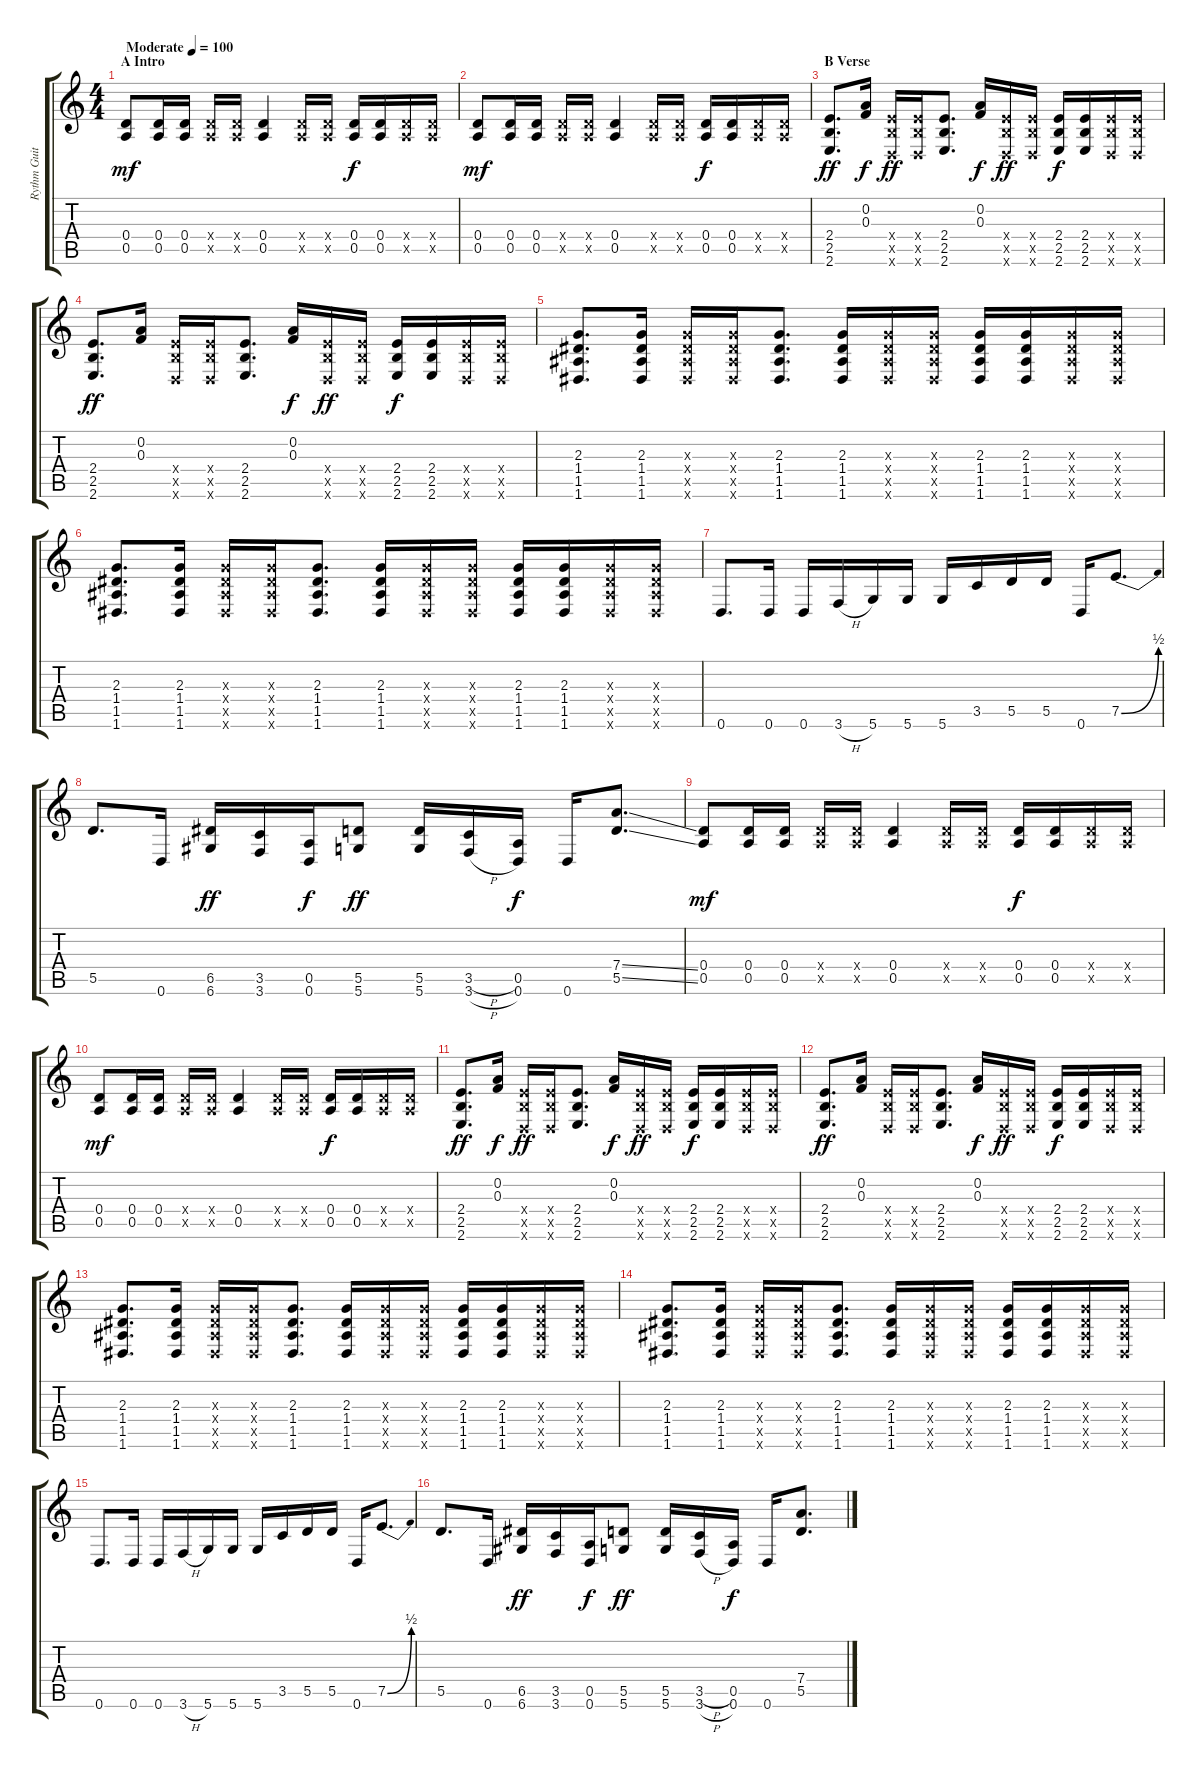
\track ("Rythm Guitar" "Rythm Guit") {instrument overdrivenguitar}
\staff {score tabs}
\tuning (E4 A3 F3 D3 A2 D2) {hide}
\ts (4 4)
\section ("" "A Intro")
\tempo (100 "Moderate")
\clef g2
\ks c
(0.4 0.5).8{dy mf instrument overdrivenguitar} (0.4 0.5).16 (0.4 0.5).16 (0.4{x} 0.5{x}).16 (0.4{x} 0.5{x}).16 (0.4 0.5).4 (0.4{x} 0.5{x}).16 (0.4{x} 0.5{x}).16 (0.4 0.5).16{dy f} (0.4 0.5).16 (0.4{x} 0.5{x}).16 (0.4{x} 0.5{x}).16 |
(0.4 0.5).8{dy mf} (0.4 0.5).16 (0.4 0.5).16 (0.4{x} 0.5{x}).16 (0.4{x} 0.5{x}).16 (0.4 0.5).4 (0.4{x} 0.5{x}).16 (0.4{x} 0.5{x}).16 (0.4 0.5).16{dy f} (0.4 0.5).16 (0.4{x} 0.5{x}).16 (0.4{x} 0.5{x}).16 |
\section ("" "B Verse")
(2.4 2.5 2.6).8{d dy ff} (0.2 0.3).16{dy f} (2.4{x} 2.5{x} 0.6{x}).16{dy ff} (2.4{x} 2.5{x} 0.6{x}).16 (2.4 2.5 2.6).8{d} (0.2 0.3).16{dy f} (2.4{x} 2.5{x} 0.6{x}).16{dy ff} (2.4{x} 2.5{x} 0.6{x}).16 (2.4 2.5 2.6).16{dy f} (2.4 2.5 2.6).16 (2.4{x} 2.5{x} 0.6{x}).16 (2.4{x} 2.5{x} 0.6{x}).16 |
(2.4 2.5 2.6).8{d dy ff} (0.2 0.3).16 (2.4{x} 2.5{x} 0.6{x}).16 (2.4{x} 2.5{x} 0.6{x}).16 (2.4 2.5 2.6).8{d} (0.2 0.3).16{dy f} (2.4{x} 2.5{x} 0.6{x}).16{dy ff} (2.4{x} 2.5{x} 0.6{x}).16 (2.4 2.5 2.6).16{dy f} (2.4 2.5 2.6).16 (2.4{x} 2.5{x} 0.6{x}).16 (2.4{x} 2.5{x} 0.6{x}).16 |
(2.3 1.4 1.5 1.6).8{d} (2.3 1.4 1.5 1.6).16 (2.3{x} 1.4{x} 1.5{x} 1.6{x}).16 (2.3{x} 1.4{x} 1.5{x} 1.6{x}).16 (2.3 1.4 1.5 1.6).8{d} (2.3 1.4 1.5 1.6).16 (2.3{x} 1.4{x} 1.5{x} 1.6{x}).16 (2.3{x} 1.4{x} 1.5{x} 1.6{x}).16 (2.3 1.4 1.5 1.6).16 (2.3 1.4 1.5 1.6).16 (2.3{x} 1.4{x} 1.5{x} 1.6{x}).16 (2.3{x} 1.4{x} 1.5{x} 1.6{x}).16 |
(2.3 1.4 1.5 1.6).8{d} (2.3 1.4 1.5 1.6).16 (2.3{x} 1.4{x} 1.5{x} 1.6{x}).16 (2.3{x} 1.4{x} 1.5{x} 1.6{x}).16 (2.3 1.4 1.5 1.6).8{d} (2.3 1.4 1.5 1.6).16 (2.3{x} 1.4{x} 1.5{x} 1.6{x}).16 (2.3{x} 1.4{x} 1.5{x} 1.6{x}).16 (2.3 1.4 1.5 1.6).16 (2.3 1.4 1.5 1.6).16 (2.3{x} 1.4{x} 1.5{x} 1.6{x}).16 (2.3{x} 1.4{x} 1.5{x} 1.6{x}).16 |
0.6.8{d} 0.6.16 0.6.16 3.6{h}.16 5.6.16 5.6.16 5.6.16 3.5.16 5.5.16 5.5.16 0.6.16 7.5{be (bend 0 0 60 2)}.8{d} |
5.5.8{d} 0.6.16 (6.5 6.6).16{dy ff} (3.5 3.6).16 (0.5 0.6).16{dy f} (5.5 5.6).8{dy ff} (5.5 5.6).16 (3.5{h} 3.6{h}).16 (0.5 0.6).16{dy f} 0.6.16 (7.4{ss} 5.5{ss}).8{d} |
(0.4 0.5).8{dy mf} (0.4 0.5).16 (0.4 0.5).16 (0.4{x} 0.5{x}).16 (0.4{x} 0.5{x}).16 (0.4 0.5).4 (0.4{x} 0.5{x}).16 (0.4{x} 0.5{x}).16 (0.4 0.5).16{dy f} (0.4 0.5).16 (0.4{x} 0.5{x}).16 (0.4{x} 0.5{x}).16 |
(0.4 0.5).8{dy mf} (0.4 0.5).16 (0.4 0.5).16 (0.4{x} 0.5{x}).16 (0.4{x} 0.5{x}).16 (0.4 0.5).4 (0.4{x} 0.5{x}).16 (0.4{x} 0.5{x}).16 (0.4 0.5).16{dy f} (0.4 0.5).16 (0.4{x} 0.5{x}).16 (0.4{x} 0.5{x}).16 |
(2.4 2.5 2.6).8{d dy ff} (0.2 0.3).16{dy f} (2.4{x} 2.5{x} 0.6{x}).16{dy ff} (2.4{x} 2.5{x} 0.6{x}).16 (2.4 2.5 2.6).8{d} (0.2 0.3).16{dy f} (2.4{x} 2.5{x} 0.6{x}).16{dy ff} (2.4{x} 2.5{x} 0.6{x}).16 (2.4 2.5 2.6).16{dy f} (2.4 2.5 2.6).16 (2.4{x} 2.5{x} 0.6{x}).16 (2.4{x} 2.5{x} 0.6{x}).16 |
(2.4 2.5 2.6).8{d dy ff} (0.2 0.3).16 (2.4{x} 2.5{x} 0.6{x}).16 (2.4{x} 2.5{x} 0.6{x}).16 (2.4 2.5 2.6).8{d} (0.2 0.3).16{dy f} (2.4{x} 2.5{x} 0.6{x}).16{dy ff} (2.4{x} 2.5{x} 0.6{x}).16 (2.4 2.5 2.6).16{dy f} (2.4 2.5 2.6).16 (2.4{x} 2.5{x} 0.6{x}).16 (2.4{x} 2.5{x} 0.6{x}).16 |
(2.3 1.4 1.5 1.6).8{d} (2.3 1.4 1.5 1.6).16 (2.3{x} 1.4{x} 1.5{x} 1.6{x}).16 (2.3{x} 1.4{x} 1.5{x} 1.6{x}).16 (2.3 1.4 1.5 1.6).8{d} (2.3 1.4 1.5 1.6).16 (2.3{x} 1.4{x} 1.5{x} 1.6{x}).16 (2.3{x} 1.4{x} 1.5{x} 1.6{x}).16 (2.3 1.4 1.5 1.6).16 (2.3 1.4 1.5 1.6).16 (2.3{x} 1.4{x} 1.5{x} 1.6{x}).16 (2.3{x} 1.4{x} 1.5{x} 1.6{x}).16 |
(2.3 1.4 1.5 1.6).8{d} (2.3 1.4 1.5 1.6).16 (2.3{x} 1.4{x} 1.5{x} 1.6{x}).16 (2.3{x} 1.4{x} 1.5{x} 1.6{x}).16 (2.3 1.4 1.5 1.6).8{d} (2.3 1.4 1.5 1.6).16 (2.3{x} 1.4{x} 1.5{x} 1.6{x}).16 (2.3{x} 1.4{x} 1.5{x} 1.6{x}).16 (2.3 1.4 1.5 1.6).16 (2.3 1.4 1.5 1.6).16 (2.3{x} 1.4{x} 1.5{x} 1.6{x}).16 (2.3{x} 1.4{x} 1.5{x} 1.6{x}).16 |
0.6.8{d} 0.6.16 0.6.16 3.6{h}.16 5.6.16 5.6.16 5.6.16 3.5.16 5.5.16 5.5.16 0.6.16 7.5{be (bend 0 0 60 2)}.8{d} |
5.5.8{d} 0.6.16 (6.5 6.6).16{dy ff} (3.5 3.6).16 (0.5 0.6).16{dy f} (5.5 5.6).8{dy ff} (5.5 5.6).16 (3.5{h} 3.6{h}).16 (0.5 0.6).16{dy f} 0.6.16 (7.4{ss} 5.5{ss}).8{d}
